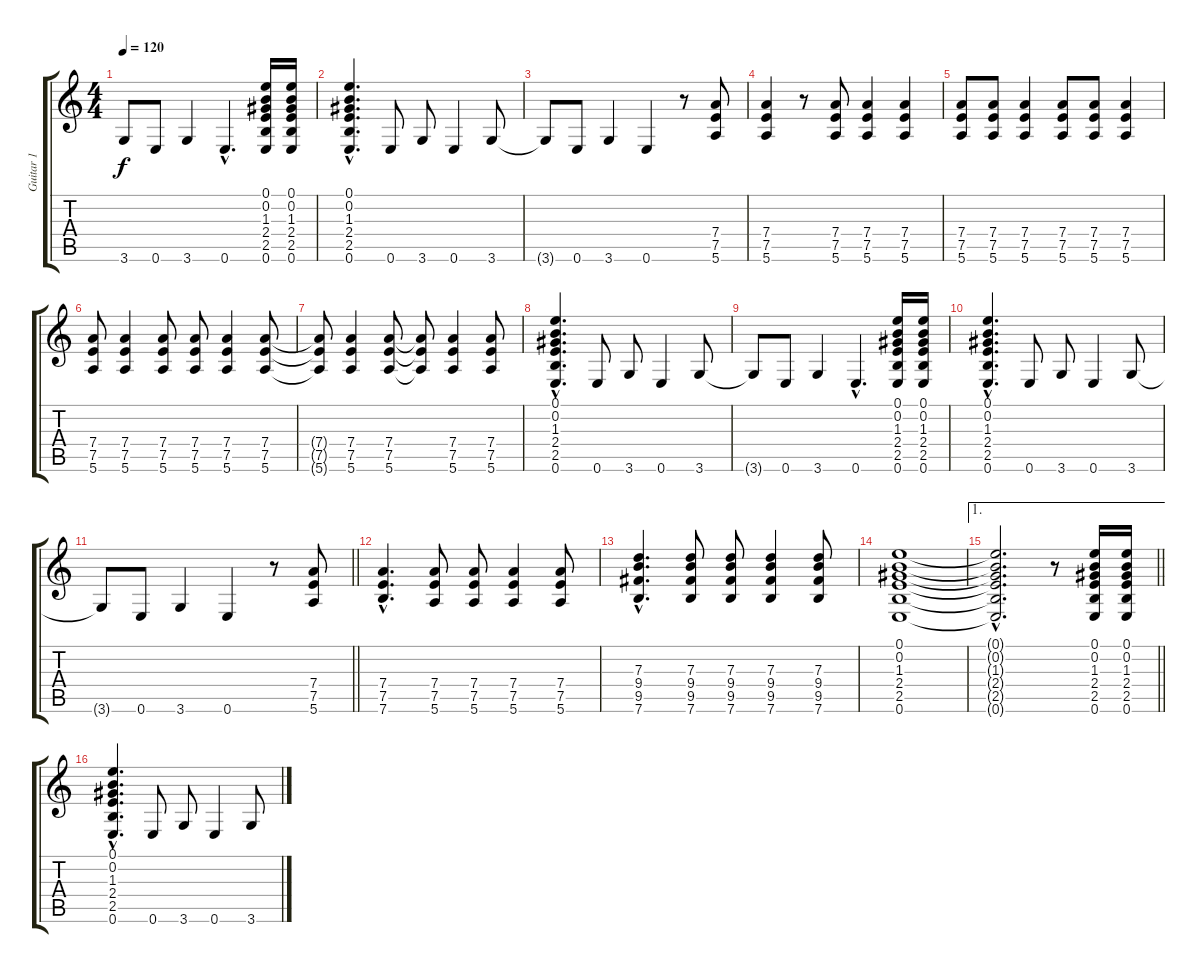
\track ("Guitar 1" "Guitar 1") {instrument overdrivenguitar}
\staff {score tabs}
\tuning (E4 B3 G3 D3 A2 E2) {hide}
\ts (4 4)
\tempo 120
\clef g2
\ks c
3.6{t}.8{dy f} 0.6.8 3.6.4 0.6{hac}.4{d} (0.1 0.2 1.3 2.4 2.5 0.6).16 (0.1 0.2 1.3 2.4 2.5 0.6).16 |
(0.1{hac} 0.2{hac} 1.3{hac} 2.4{hac} 2.5{hac} 0.6{hac}).4{d} 0.6.8 3.6.8 0.6.4 3.6.8 |
3.6{t}.8 0.6.8 3.6.4 0.6.4 r.8 (7.4 7.5 5.6).8 |
(7.4 7.5 5.6).4 r.8 (7.4 7.5 5.6).8 (7.4 7.5 5.6).4 (7.4 7.5 5.6).4 |
(7.4 7.5 5.6).8 (7.4 7.5 5.6).8 (7.4 7.5 5.6).4 (7.4 7.5 5.6).8 (7.4 7.5 5.6).8 (7.4 7.5 5.6).4 |
(7.4 7.5 5.6).8 (7.4 7.5 5.6).4 (7.4 7.5 5.6).8 (7.4 7.5 5.6).8 (7.4 7.5 5.6).4 (7.4 7.5 5.6).8 |
(7.4{t} 7.5{t} 5.6{t}).8 (7.4 7.5 5.6).4 (7.4 7.5 5.6).8 (7.4{t} 7.5{t} 5.6{t}).8 (7.4 7.5 5.6).4 (7.4 7.5 5.6).8 |
(0.1{hac} 0.2{hac} 1.3{hac} 2.4{hac} 2.5{hac} 0.6{hac}).4{d} 0.6.8 3.6.8 0.6.4 3.6.8 |
3.6{t}.8 0.6.8 3.6.4 0.6{hac}.4{d} (0.1 0.2 1.3 2.4 2.5 0.6).16 (0.1 0.2 1.3 2.4 2.5 0.6).16 |
(0.1{hac} 0.2{hac} 1.3{hac} 2.4{hac} 2.5{hac} 0.6{hac}).4{d} 0.6.8 3.6.8 0.6.4 3.6.8 |
\barLineRight lightlight
3.6{t}.8 0.6.8 3.6.4 0.6.4 r.8 (7.4 7.5 5.6).8 |
(7.4{hac} 7.5{hac} 7.6{hac}).4{d} (7.4 7.5 5.6).8 (7.4 7.5 5.6).8 (7.4 7.5 5.6).4 (7.4 7.5 5.6).8 |
(7.3{hac} 9.4{hac} 9.5{hac} 7.6{hac}).4{d} (7.3 9.4 9.5 7.6).8 (7.3 9.4 9.5 7.6).8 (7.3 9.4 9.5 7.6).4 (7.3 9.4 9.5 7.6).8 |
(0.1 0.2 1.3 2.4 2.5 0.6).1 |
\ae 1
\barLineRight lightlight
(0.1{hac t} 0.2{hac t} 1.3{hac t} 2.4{hac t} 2.5{hac t} 0.6{hac t}).2{d} r.8 (0.1 0.2 1.3 2.4 2.5 0.6).16 (0.1 0.2 1.3 2.4 2.5 0.6).16 |
(0.1{hac} 0.2{hac} 1.3{hac} 2.4{hac} 2.5{hac} 0.6{hac}).4{d} 0.6.8 3.6.8 0.6.4 3.6.8
